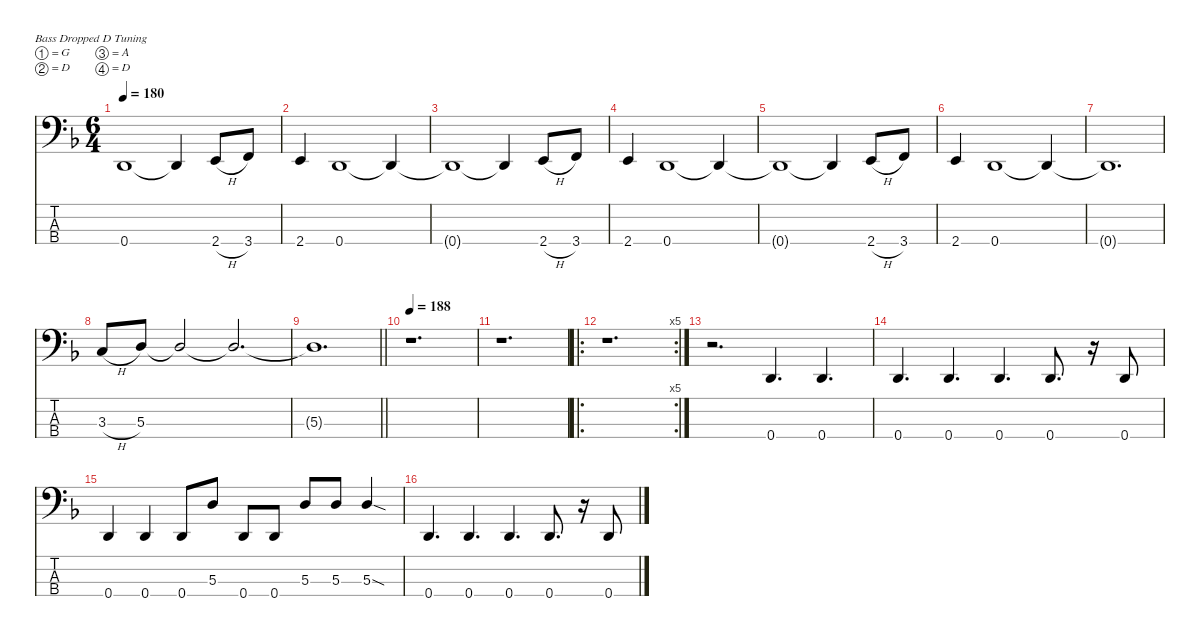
\defaultSystemsLayout 4
\hideDynamics
\bracketExtendMode nobrackets
\singleTrackTrackNamePolicy hidden
\multiTrackTrackNamePolicy hidden
\firstSystemTrackNameMode fullname
\firstSystemTrackNameOrientation horizontal
\otherSystemsTrackNameOrientation horizontal
\track ("Martin Mendez" "el.bs.") {defaultSystemsLayout 4 instrument electricbassfinger}
\staff {score tabs}
\tuning (G2 D2 A1 D1)
\ts (6 4)
\tempo 180
\clef f4
\ks dminor
0.4{t acc forcenatural}.1{dy f beam Up} 0.4{t acc forcenatural}.4{beam Up} 2.4{h acc forcenatural}.8{beam Up} 3.4{acc forcenatural}.8{beam Up} |
2.4{acc forcenatural}.4{beam Up} 0.4{acc forcenatural}.1{beam Up} 0.4{t acc forcenatural}.4{beam Up} |
0.4{t acc forcenatural}.1{beam Up} 0.4{t acc forcenatural}.4{beam Up} 2.4{h acc forcenatural}.8{beam Up} 3.4{acc forcenatural}.8{beam Up} |
2.4{acc forcenatural}.4{beam Up} 0.4{acc forcenatural}.1{beam Up} 0.4{t acc forcenatural}.4{beam Up} |
0.4{t acc forcenatural}.1{beam Up} 0.4{t acc forcenatural}.4{beam Up} 2.4{h acc forcenatural}.8{beam Up} 3.4{acc forcenatural}.8{beam Up} |
2.4{acc forcenatural}.4{beam Up} 0.4{acc forcenatural}.1{beam Up} 0.4{t acc forcenatural}.4{beam Up} |
0.4{t acc forcenatural}.1{d beam Up} |
3.3{h acc forcenatural}.8{beam Up} 5.3{acc forcenatural}.8{beam Up} 5.3{t acc forcenatural}.2{beam Up} 5.3{t acc forcenatural}.2{d beam Up} |
\barLineRight lightlight
5.3{t acc forcenatural}.1{d beam Down} |
\tempo 188
r.1{d beam Down} |
r.1{d beam Down} |
\ro
\rc 5
r.1{d beam Down} |
r.2{d beam Down} 0.4{acc forcenatural}.4{d beam Up} 0.4{acc forcenatural}.4{d beam Up} |
0.4{acc forcenatural}.4{d beam Up} 0.4{acc forcenatural}.4{d beam Up} 0.4{acc forcenatural}.4{d beam Up} 0.4{acc forcenatural}.8{d beam Up} r.16{beam Up} 0.4{acc forcenatural}.8{beam Up} |
0.4{acc forcenatural}.4{beam Up} 0.4{acc forcenatural}.4{beam Up} 0.4{acc forcenatural}.8{beam Up} 5.3{acc forcenatural}.8{beam Up} 0.4{acc forcenatural}.8{beam Up} 0.4{acc forcenatural}.8{beam Up} 5.3{acc forcenatural}.8{beam Up} 5.3{acc forcenatural}.8{beam Up} 5.3{sod acc forcenatural}.4{beam Up} |
0.4{acc forcenatural}.4{d beam Up} 0.4{acc forcenatural}.4{d beam Up} 0.4{acc forcenatural}.4{d beam Up} 0.4{acc forcenatural}.8{d beam Up} r.16{beam Up} 0.4{acc forcenatural}.8{beam Up}
